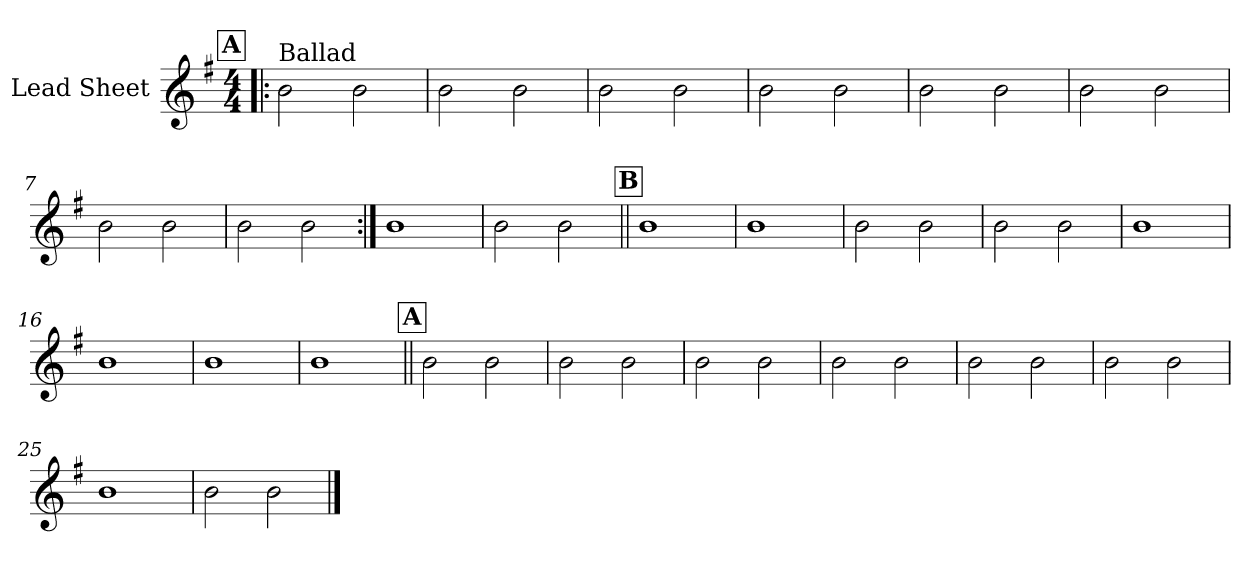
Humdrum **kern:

**kern
*part1
*staff1
*I"Lead Sheet
*clefG2
*k[f#]
*G:
*M4/4
!!LO:REH:place=s1:a:fs=14:t=A
=1!|:
!LO:TX:a:t=Ballad
2b\
2b\
=2
2b\
2b\
=3
2b\
2b\
=4
2b\
2b\
!!LO:LB:g=z
=5
2b\
2b\
=6
2b\
2b\
=7
2b\
2b\
=8
2b\
2b\
!!LO:LB:g=z
=9:|!
1b
=10
2b\
2b\
!!LO:LB:g=z
!!LO:REH:place=s1:a:fs=14:t=B
=11||
1b
=12
1b
=13
2b\
2b\
=14
2b\
2b\
!!LO:LB:g=z
=15
1b
=16
1b
=17
1b
=18
1b
!!LO:LB:g=z
!!LO:REH:place=s1:a:fs=14:t=A
=19||
2b\
2b\
=20
2b\
2b\
=21
2b\
2b\
=22
2b\
2b\
!!LO:LB:g=z
=23
2b\
2b\
=24
2b\
2b\
=25
1b
=26
2b\
2b\
==
*-
